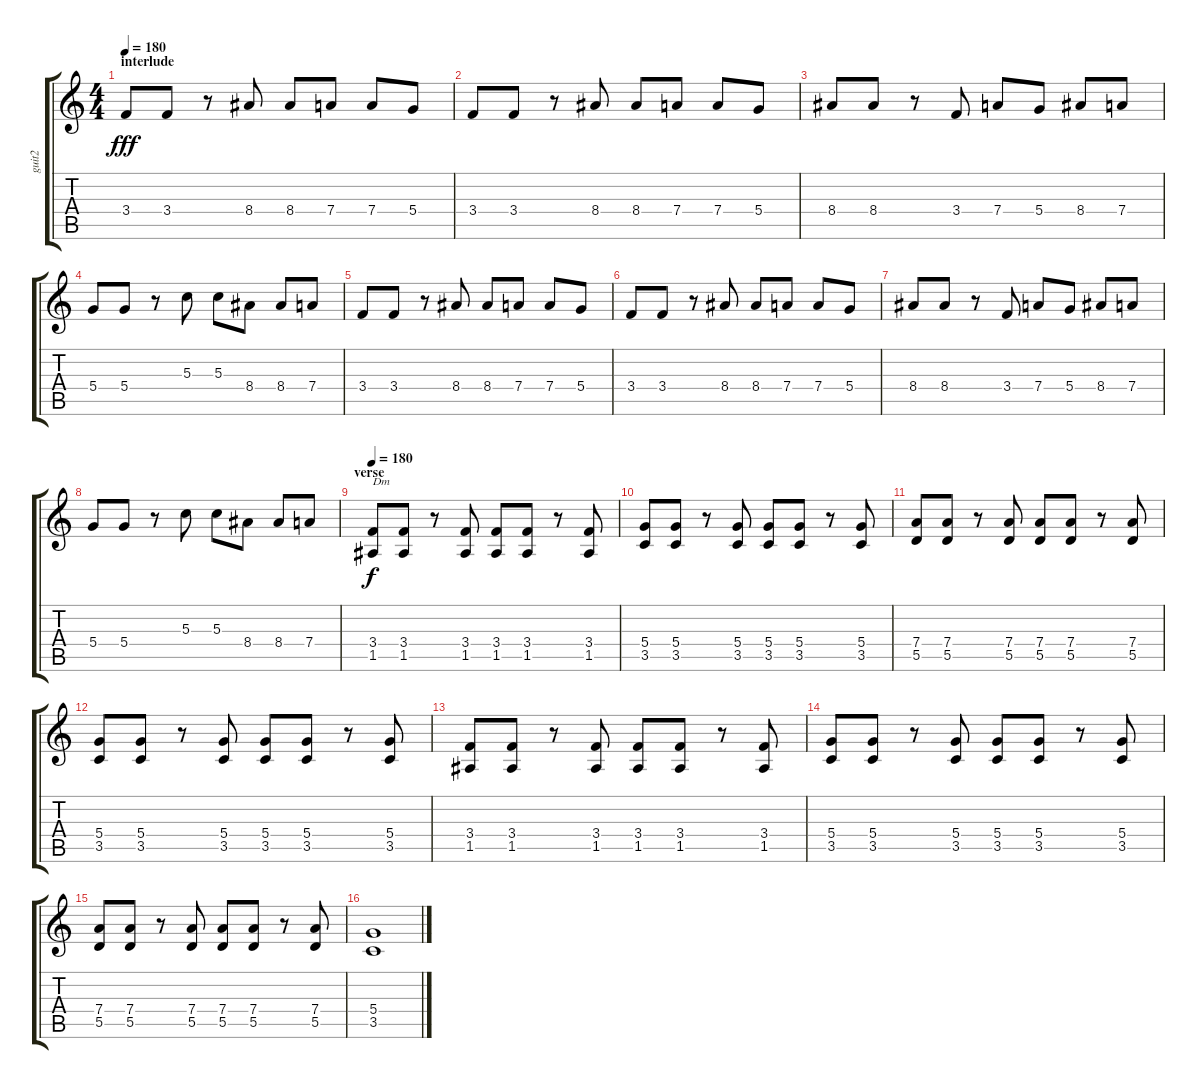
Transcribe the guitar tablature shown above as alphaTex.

\track ("guit2" "guit2") {instrument overdrivenguitar}
\staff {score tabs}
\tuning (E4 B3 G3 D3 A2 E2) {hide}
\ts (4 4)
\section ("" "interlude")
\tempo 180
\clef g2
\ks c
3.4.8{dy fff} 3.4.8 r.8 8.4.8 8.4.8 7.4.8 7.4.8 5.4.8 |
3.4.8 3.4.8 r.8 8.4.8 8.4.8 7.4.8 7.4.8 5.4.8 |
8.4.8 8.4.8 r.8 3.4.8 7.4.8 5.4.8 8.4.8 7.4.8 |
5.4.8 5.4.8 r.8 5.3.8 5.3.8 8.4.8 8.4.8 7.4.8 |
3.4.8 3.4.8 r.8 8.4.8 8.4.8 7.4.8 7.4.8 5.4.8 |
3.4.8 3.4.8 r.8 8.4.8 8.4.8 7.4.8 7.4.8 5.4.8 |
8.4.8 8.4.8 r.8 3.4.8 7.4.8 5.4.8 8.4.8 7.4.8 |
5.4.8 5.4.8 r.8 5.3.8 5.3.8 8.4.8 8.4.8 7.4.8 |
\section ("" "verse")
\tempo 180
(3.4 1.5).8{txt "Dm" dy f volume 11 instrument overdrivenguitar} (3.4 1.5).8 r.8 (3.4 1.5).8 (3.4 1.5).8 (3.4 1.5).8 r.8 (3.4 1.5).8 |
(5.4 3.5).8 (5.4 3.5).8 r.8 (5.4 3.5).8 (5.4 3.5).8 (5.4 3.5).8 r.8 (5.4 3.5).8 |
(7.4 5.5).8 (7.4 5.5).8 r.8 (7.4 5.5).8 (7.4 5.5).8 (7.4 5.5).8 r.8 (7.4 5.5).8 |
(5.4 3.5).8 (5.4 3.5).8 r.8 (5.4 3.5).8 (5.4 3.5).8 (5.4 3.5).8 r.8 (5.4 3.5).8 |
(3.4 1.5).8 (3.4 1.5).8 r.8 (3.4 1.5).8 (3.4 1.5).8 (3.4 1.5).8 r.8 (3.4 1.5).8 |
(5.4 3.5).8 (5.4 3.5).8 r.8 (5.4 3.5).8 (5.4 3.5).8 (5.4 3.5).8 r.8 (5.4 3.5).8 |
(7.4 5.5).8 (7.4 5.5).8 r.8 (7.4 5.5).8 (7.4 5.5).8 (7.4 5.5).8 r.8 (7.4 5.5).8 |
(5.4 3.5).1
